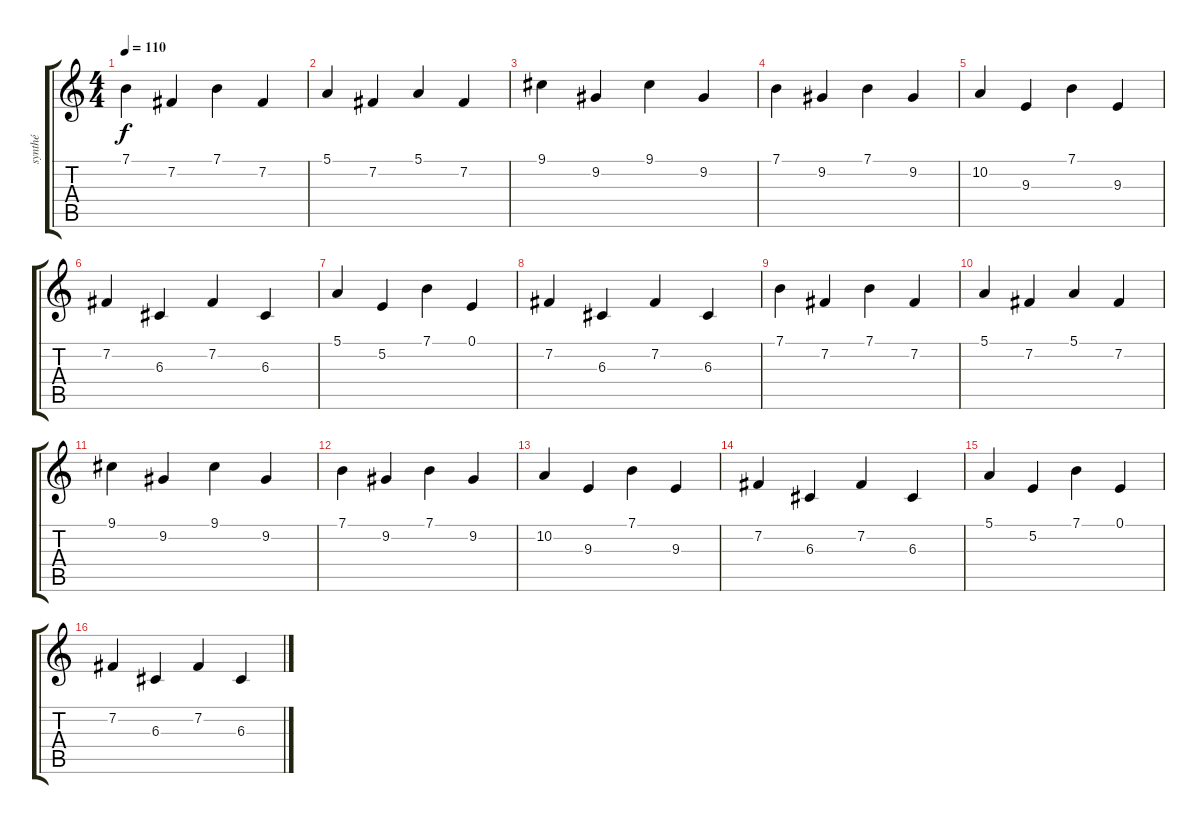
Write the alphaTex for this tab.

\track ("synthé" "synthé") {instrument drawbarorgan}
\staff {score tabs}
\tuning (E4 B3 G3 D3 A2 E2) {hide}
\ts (4 4)
\tempo 110
\clef g2
\ks c
7.1.4{dy f} 7.2.4 7.1.4 7.2.4 |
5.1.4 7.2.4 5.1.4 7.2.4 |
9.1.4 9.2.4 9.1.4 9.2.4 |
7.1.4 9.2.4 7.1.4 9.2.4 |
10.2.4 9.3.4 7.1.4 9.3.4 |
7.2.4 6.3.4 7.2.4 6.3.4 |
5.1.4 5.2.4 7.1.4 0.1.4 |
7.2.4 6.3.4 7.2.4 6.3.4 |
7.1.4 7.2.4 7.1.4 7.2.4 |
5.1.4 7.2.4 5.1.4 7.2.4 |
9.1.4 9.2.4 9.1.4 9.2.4 |
7.1.4 9.2.4 7.1.4 9.2.4 |
10.2.4 9.3.4 7.1.4 9.3.4 |
7.2.4 6.3.4 7.2.4 6.3.4 |
5.1.4 5.2.4 7.1.4 0.1.4 |
7.2.4 6.3.4 7.2.4 6.3.4
